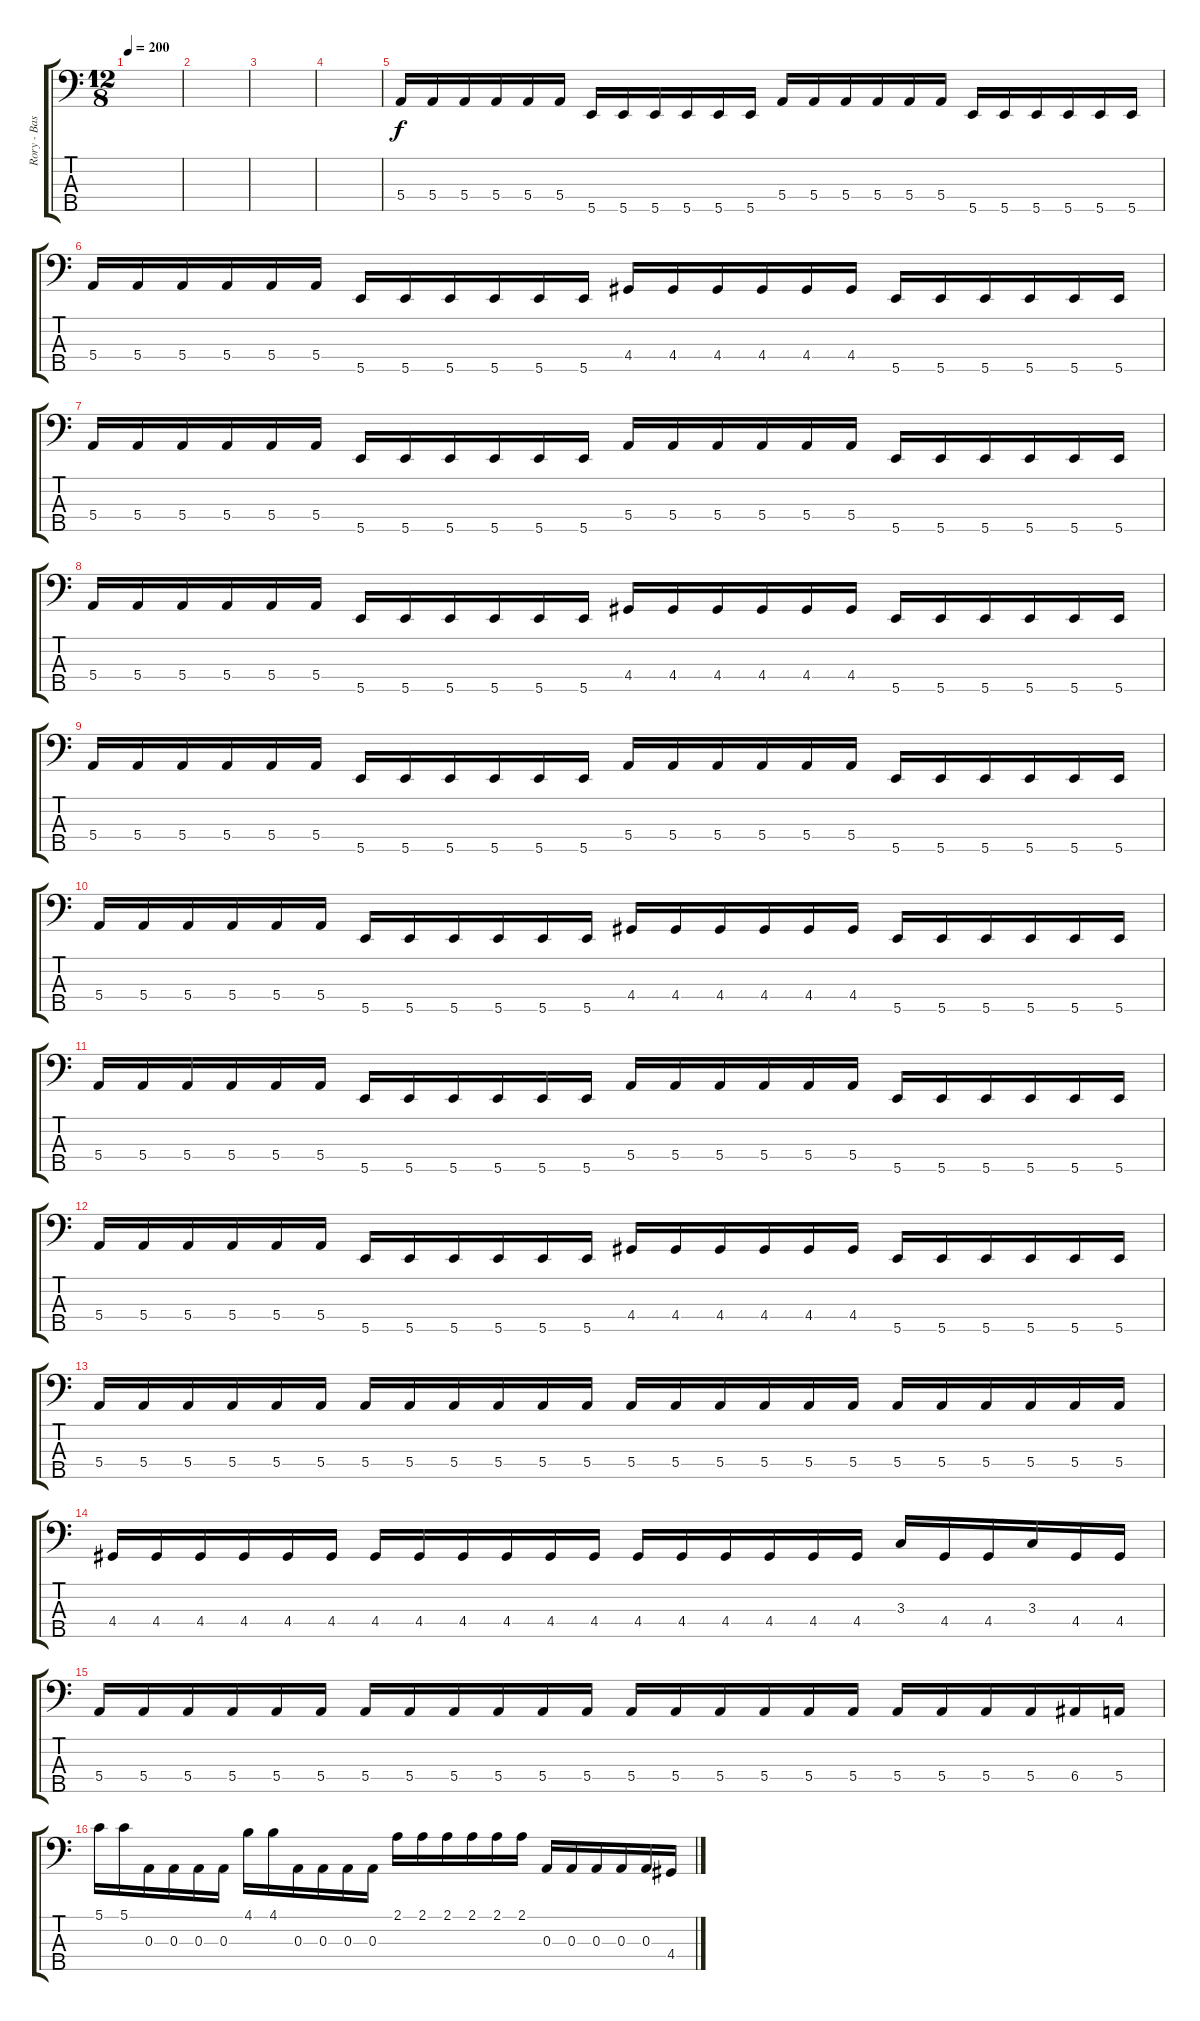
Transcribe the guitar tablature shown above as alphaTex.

\track ("Rory - Bassguitar" "Rory - Bas") {instrument electricbassfinger}
\staff {score tabs}
\tuning (G2 D2 A1 E1 B0) {hide}
\ts (12 8)
\tempo 200
\clef f4
\ks c
|
|
|
|
5.4.16 5.4.16 5.4.16 5.4.16 5.4.16 5.4.16 5.5.16 5.5.16 5.5.16 5.5.16 5.5.16 5.5.16 5.4.16 5.4.16 5.4.16 5.4.16 5.4.16 5.4.16 5.5.16 5.5.16 5.5.16 5.5.16 5.5.16 5.5.16 |
5.4.16 5.4.16 5.4.16 5.4.16 5.4.16 5.4.16 5.5.16 5.5.16 5.5.16 5.5.16 5.5.16 5.5.16 4.4.16 4.4.16 4.4.16 4.4.16 4.4.16 4.4.16 5.5.16 5.5.16 5.5.16 5.5.16 5.5.16 5.5.16 |
5.4.16 5.4.16 5.4.16 5.4.16 5.4.16 5.4.16 5.5.16 5.5.16 5.5.16 5.5.16 5.5.16 5.5.16 5.4.16 5.4.16 5.4.16 5.4.16 5.4.16 5.4.16 5.5.16 5.5.16 5.5.16 5.5.16 5.5.16 5.5.16 |
5.4.16 5.4.16 5.4.16 5.4.16 5.4.16 5.4.16 5.5.16 5.5.16 5.5.16 5.5.16 5.5.16 5.5.16 4.4.16 4.4.16 4.4.16 4.4.16 4.4.16 4.4.16 5.5.16 5.5.16 5.5.16 5.5.16 5.5.16 5.5.16 |
5.4.16 5.4.16 5.4.16 5.4.16 5.4.16 5.4.16 5.5.16 5.5.16 5.5.16 5.5.16 5.5.16 5.5.16 5.4.16 5.4.16 5.4.16 5.4.16 5.4.16 5.4.16 5.5.16 5.5.16 5.5.16 5.5.16 5.5.16 5.5.16 |
5.4.16 5.4.16 5.4.16 5.4.16 5.4.16 5.4.16 5.5.16 5.5.16 5.5.16 5.5.16 5.5.16 5.5.16 4.4.16 4.4.16 4.4.16 4.4.16 4.4.16 4.4.16 5.5.16 5.5.16 5.5.16 5.5.16 5.5.16 5.5.16 |
5.4.16 5.4.16 5.4.16 5.4.16 5.4.16 5.4.16 5.5.16 5.5.16 5.5.16 5.5.16 5.5.16 5.5.16 5.4.16 5.4.16 5.4.16 5.4.16 5.4.16 5.4.16 5.5.16 5.5.16 5.5.16 5.5.16 5.5.16 5.5.16 |
5.4.16 5.4.16 5.4.16 5.4.16 5.4.16 5.4.16 5.5.16 5.5.16 5.5.16 5.5.16 5.5.16 5.5.16 4.4.16 4.4.16 4.4.16 4.4.16 4.4.16 4.4.16 5.5.16 5.5.16 5.5.16 5.5.16 5.5.16 5.5.16 |
5.4.16 5.4.16 5.4.16 5.4.16 5.4.16 5.4.16 5.4.16 5.4.16 5.4.16 5.4.16 5.4.16 5.4.16 5.4.16 5.4.16 5.4.16 5.4.16 5.4.16 5.4.16 5.4.16 5.4.16 5.4.16 5.4.16 5.4.16 5.4.16 |
4.4.16 4.4.16 4.4.16 4.4.16 4.4.16 4.4.16 4.4.16 4.4.16 4.4.16 4.4.16 4.4.16 4.4.16 4.4.16 4.4.16 4.4.16 4.4.16 4.4.16 4.4.16 3.3.16 4.4.16 4.4.16 3.3.16 4.4.16 4.4.16 |
5.4.16 5.4.16 5.4.16 5.4.16 5.4.16 5.4.16 5.4.16 5.4.16 5.4.16 5.4.16 5.4.16 5.4.16 5.4.16 5.4.16 5.4.16 5.4.16 5.4.16 5.4.16 5.4.16 5.4.16 5.4.16 5.4.16 6.4.16 5.4.16 |
5.1.16 5.1.16 0.3.16 0.3.16 0.3.16 0.3.16 4.1.16 4.1.16 0.3.16 0.3.16 0.3.16 0.3.16 2.1.16 2.1.16 2.1.16 2.1.16 2.1.16 2.1.16 0.3.16 0.3.16 0.3.16 0.3.16 0.3.16 4.4.16
